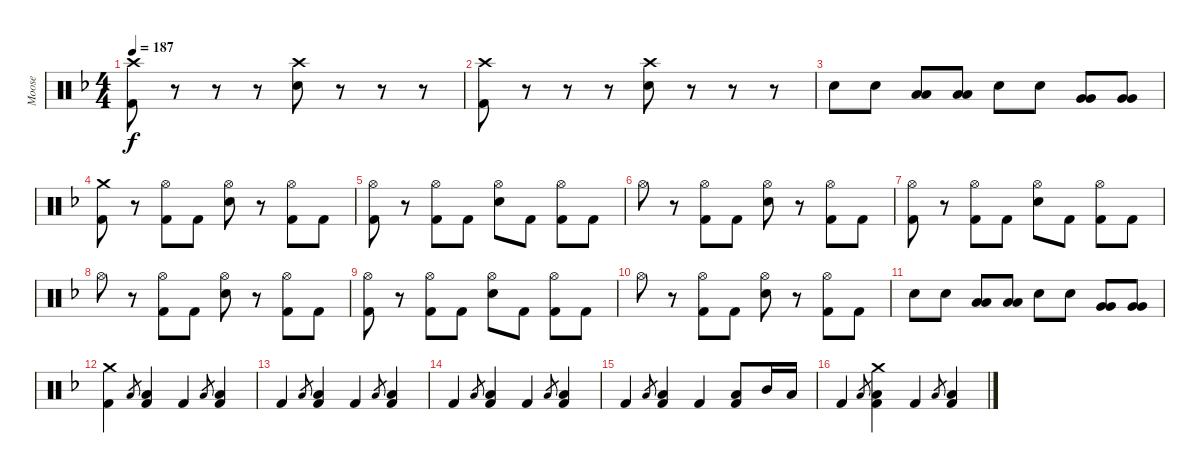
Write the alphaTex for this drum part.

\track ("Moose" "Moose") {instrument percussion}
\staff {score}
\articulation defaults
\ts (4 4)
\tempo 187
\clef neutral
\ks f
("Crash high (hit)" "Kick (hit) 2").8{dy f} r.8 r.8 r.8 ("Crash high (hit)" "Electric Snare (hit)").8 r.8 r.8 r.8 |
("Crash high (hit)" "Kick (hit) 2").8 r.8 r.8 r.8 ("Crash high (hit)" "Electric Snare (hit)").8 r.8 r.8 r.8 |
"Electric Snare (hit)".8 "Electric Snare (hit)".8 ("Low Tom (hit)" "Low Tom (hit)").8 ("Low Tom (hit)" "Low Tom (hit)").8 "Electric Snare (hit)".8 "Electric Snare (hit)".8 ("Very Low Tom (hit)" "Very Low Tom (hit)").8 ("Very Low Tom (hit)" "Very Low Tom (hit)").8 |
("Crash medium (hit)" "Kick (hit) 2").8 r.8 ("Hi-Hat (open)" "Kick (hit) 2").8 "Kick (hit) 2".8 ("Hi-Hat (open)" "Electric Snare (hit)").8 r.8 ("Hi-Hat (open)" "Kick (hit) 2").8 "Kick (hit) 2".8 |
("Hi-Hat (open)" "Kick (hit) 2").8 r.8 ("Hi-Hat (open)" "Kick (hit) 2").8 "Kick (hit) 2".8 ("Hi-Hat (open)" "Electric Snare (hit)").8 "Kick (hit) 2".8 ("Hi-Hat (open)" "Kick (hit) 2").8 "Kick (hit) 2".8 |
"Hi-Hat (open)".8 r.8 ("Hi-Hat (open)" "Kick (hit) 2").8 "Kick (hit) 2".8 ("Hi-Hat (open)" "Electric Snare (hit)").8 r.8 ("Hi-Hat (open)" "Kick (hit) 2").8 "Kick (hit) 2".8 |
("Hi-Hat (open)" "Kick (hit) 2").8 r.8 ("Hi-Hat (open)" "Kick (hit) 2").8 "Kick (hit) 2".8 ("Hi-Hat (open)" "Electric Snare (hit)").8 "Kick (hit) 2".8 ("Hi-Hat (open)" "Kick (hit) 2").8 "Kick (hit) 2".8 |
"Hi-Hat (open)".8 r.8 ("Hi-Hat (open)" "Kick (hit) 2").8 "Kick (hit) 2".8 ("Hi-Hat (open)" "Electric Snare (hit)").8 r.8 ("Hi-Hat (open)" "Kick (hit) 2").8 "Kick (hit) 2".8 |
("Hi-Hat (open)" "Kick (hit) 2").8 r.8 ("Hi-Hat (open)" "Kick (hit) 2").8 "Kick (hit) 2".8 ("Hi-Hat (open)" "Electric Snare (hit)").8 "Kick (hit) 2".8 ("Hi-Hat (open)" "Kick (hit) 2").8 "Kick (hit) 2".8 |
"Hi-Hat (open)".8 r.8 ("Hi-Hat (open)" "Kick (hit) 2").8 "Kick (hit) 2".8 ("Hi-Hat (open)" "Electric Snare (hit)").8 r.8 ("Hi-Hat (open)" "Kick (hit) 2").8 "Kick (hit) 2".8 |
"Electric Snare (hit)".8 "Electric Snare (hit)".8 ("Low Tom (hit)" "Low Tom (hit)").8 ("Low Tom (hit)" "Low Tom (hit)").8 "Electric Snare (hit)".8 "Electric Snare (hit)".8 ("Very Low Tom (hit)" "Very Low Tom (hit)").8 ("Very Low Tom (hit)" "Very Low Tom (hit)").8 |
\ks dminor
("Crash medium (hit)" "Kick (hit) 2").4 "Low Tom (hit)".8{gr} ("Low Tom (hit)" "Kick (hit) 2").4 "Kick (hit) 2".4 "Low Tom (hit)".8{gr} ("Low Tom (hit)" "Kick (hit) 2").4 |
"Kick (hit) 2".4 "Low Tom (hit)".8{gr} ("Low Tom (hit)" "Kick (hit) 2").4 "Kick (hit) 2".4 "Low Tom (hit)".8{gr} ("Low Tom (hit)" "Kick (hit) 2").4 |
"Kick (hit) 2".4 "Low Tom (hit)".8{gr} ("Low Tom (hit)" "Kick (hit) 2").4 "Kick (hit) 2".4 "Low Tom (hit)".8{gr} ("Low Tom (hit)" "Kick (hit) 2").4 |
"Kick (hit) 2".4 "Low Tom (hit)".8{gr} ("Low Tom (hit)" "Kick (hit) 2").4 "Kick (hit) 2".4 ("Low Tom (hit)" "Kick (hit) 2").8 "Mid Tom (hit)".16 "Low Tom (hit)".16 |
"Kick (hit) 2".4 "Low Tom (hit)".8{gr} ("Crash medium (hit)" "Low Tom (hit)" "Kick (hit) 2").4 "Kick (hit) 2".4 "Low Tom (hit)".8{gr} ("Low Tom (hit)" "Kick (hit) 2").4
